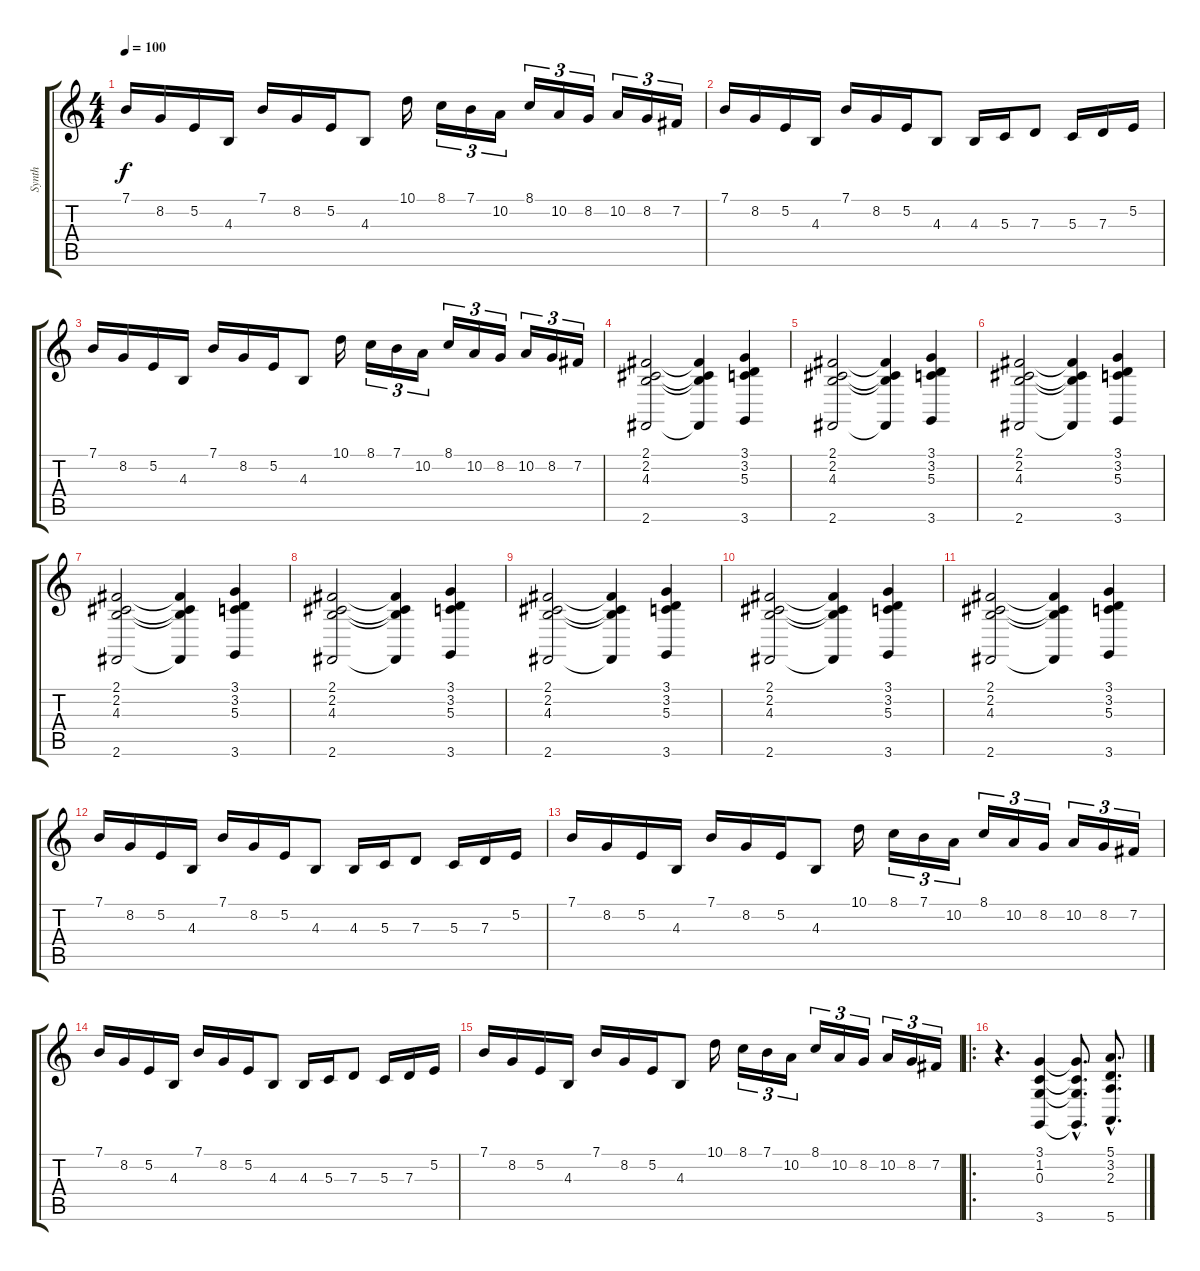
\track ("Synth" "Synth") {instrument choiraahs}
\staff {score tabs}
\tuning (E4 B3 G3 D3 A2 E2) {hide}
\ts (4 4)
\tempo 100
\clef g2
\ks c
7.1.16{dy f} 8.2.16 5.2.16 4.3.16 7.1.16 8.2.16 5.2.16 4.3.8 10.1.16 8.1.16{tu (3 2)} 7.1.16{tu (3 2)} 10.2.16{tu (3 2)} 8.1.16{tu (3 2)} 10.2.16{tu (3 2)} 8.2.16{tu (3 2)} 10.2.16{tu (3 2)} 8.2.16{tu (3 2)} 7.2.16{tu (3 2)} |
7.1.16 8.2.16 5.2.16 4.3.16 7.1.16 8.2.16 5.2.16 4.3.8 4.3.16 5.3.16 7.3.8 5.3.16 7.3.16 5.2.16 |
7.1.16 8.2.16 5.2.16 4.3.16 7.1.16 8.2.16 5.2.16 4.3.8 10.1.16 8.1.16{tu (3 2)} 7.1.16{tu (3 2)} 10.2.16{tu (3 2)} 8.1.16{tu (3 2)} 10.2.16{tu (3 2)} 8.2.16{tu (3 2)} 10.2.16{tu (3 2)} 8.2.16{tu (3 2)} 7.2.16{tu (3 2)} |
(2.1 2.2 4.3 2.6).2{instrument choiraahs} (2.1{t} 2.2{t} 4.3{t} 2.6{t}).4 (3.1 3.2 5.3 3.6).4 |
(2.1 2.2 4.3 2.6).2 (2.1{t} 2.2{t} 4.3{t} 2.6{t}).4 (3.1 3.2 5.3 3.6).4 |
(2.1 2.2 4.3 2.6).2 (2.1{t} 2.2{t} 4.3{t} 2.6{t}).4 (3.1 3.2 5.3 3.6).4 |
(2.1 2.2 4.3 2.6).2 (2.1{t} 2.2{t} 4.3{t} 2.6{t}).4 (3.1 3.2 5.3 3.6).4 |
(2.1 2.2 4.3 2.6).2 (2.1{t} 2.2{t} 4.3{t} 2.6{t}).4 (3.1 3.2 5.3 3.6).4 |
(2.1 2.2 4.3 2.6).2 (2.1{t} 2.2{t} 4.3{t} 2.6{t}).4 (3.1 3.2 5.3 3.6).4 |
(2.1 2.2 4.3 2.6).2 (2.1{t} 2.2{t} 4.3{t} 2.6{t}).4 (3.1 3.2 5.3 3.6).4 |
(2.1 2.2 4.3 2.6).2 (2.1{t} 2.2{t} 4.3{t} 2.6{t}).4 (3.1 3.2 5.3 3.6).4 |
7.1.16{instrument fx4atmosphere} 8.2.16 5.2.16 4.3.16 7.1.16 8.2.16 5.2.16 4.3.8 4.3.16 5.3.16 7.3.8 5.3.16 7.3.16 5.2.16 |
7.1.16 8.2.16 5.2.16 4.3.16 7.1.16 8.2.16 5.2.16 4.3.8 10.1.16 8.1.16{tu (3 2)} 7.1.16{tu (3 2)} 10.2.16{tu (3 2)} 8.1.16{tu (3 2)} 10.2.16{tu (3 2)} 8.2.16{tu (3 2)} 10.2.16{tu (3 2)} 8.2.16{tu (3 2)} 7.2.16{tu (3 2)} |
7.1.16 8.2.16 5.2.16 4.3.16 7.1.16 8.2.16 5.2.16 4.3.8 4.3.16 5.3.16 7.3.8 5.3.16 7.3.16 5.2.16 |
7.1.16 8.2.16 5.2.16 4.3.16 7.1.16 8.2.16 5.2.16 4.3.8 10.1.16 8.1.16{tu (3 2)} 7.1.16{tu (3 2)} 10.2.16{tu (3 2)} 8.1.16{tu (3 2)} 10.2.16{tu (3 2)} 8.2.16{tu (3 2)} 10.2.16{tu (3 2)} 8.2.16{tu (3 2)} 7.2.16{tu (3 2)} |
\ro
r.4{d instrument choiraahs} (3.1 1.2 0.3 3.6).4 (3.1{hac t} 1.2{hac t} 0.3{hac t} 3.6{hac t}).8{d} (5.1{hac} 3.2{hac} 2.3{hac} 5.6{hac}).8{d}
